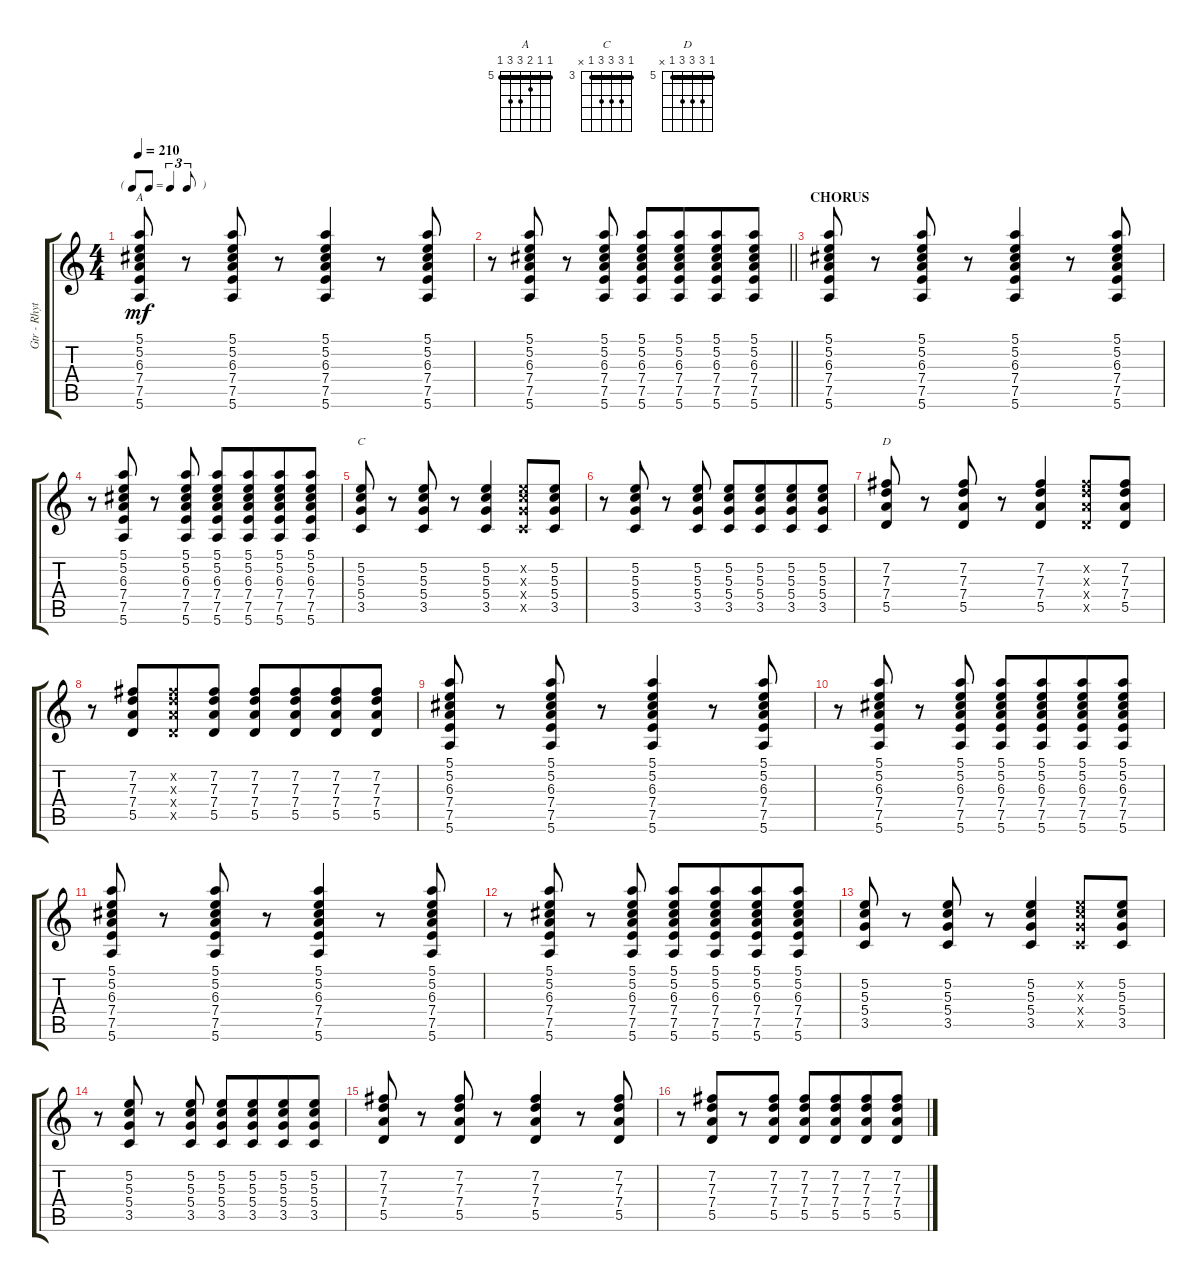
\track ("Gtr - Rhythm 1" "Gtr - Rhyt") {instrument overdrivenguitar}
\staff {score tabs}
\tuning (E4 B3 G3 D3 A2 E2) {hide}
\chord ("A" 5 5 6 7 7 5) {firstfret 5 barre 5}
\chord ("C" 3 5 5 5 3 x) {firstfret 3 barre 3}
\chord ("D" 5 7 7 7 5 x) {firstfret 5 barre 5}
\ts (4 4)
\tf triplet8th
\tempo 210
\clef g2
\ks c
(5.1 5.2 6.3 7.4 7.5 5.6).8{ch "A" dy mf} r.8 (5.1 5.2 6.3 7.4 7.5 5.6).8 r.8 (5.1 5.2 6.3 7.4 7.5 5.6).4 r.8 (5.1 5.2 6.3 7.4 7.5 5.6).8 |
\barLineRight lightlight
r.8 (5.1 5.2 6.3 7.4 7.5 5.6).8 r.8 (5.1 5.2 6.3 7.4 7.5 5.6).8 (5.1 5.2 6.3 7.4 7.5 5.6).8 (5.1 5.2 6.3 7.4 7.5 5.6).8{beam merge} (5.1 5.2 6.3 7.4 7.5 5.6).8 (5.1 5.2 6.3 7.4 7.5 5.6).8 |
\section ("" "CHORUS")
(5.1 5.2 6.3 7.4 7.5 5.6).8 r.8 (5.1 5.2 6.3 7.4 7.5 5.6).8 r.8 (5.1 5.2 6.3 7.4 7.5 5.6).4 r.8 (5.1 5.2 6.3 7.4 7.5 5.6).8 |
r.8 (5.1 5.2 6.3 7.4 7.5 5.6).8 r.8 (5.1 5.2 6.3 7.4 7.5 5.6).8 (5.1 5.2 6.3 7.4 7.5 5.6).8 (5.1 5.2 6.3 7.4 7.5 5.6).8{beam merge} (5.1 5.2 6.3 7.4 7.5 5.6).8 (5.1 5.2 6.3 7.4 7.5 5.6).8 |
(5.2 5.3 5.4 3.5).8{ch "C"} r.8 (5.2 5.3 5.4 3.5).8 r.8 (5.2 5.3 5.4 3.5).4 (5.2{x} 5.3{x} 5.4{x} 3.5{x}).8 (5.2 5.3 5.4 3.5).8 |
r.8 (5.2 5.3 5.4 3.5).8 r.8 (5.2 5.3 5.4 3.5).8 (5.2 5.3 5.4 3.5).8 (5.2 5.3 5.4 3.5).8{beam merge} (5.2 5.3 5.4 3.5).8 (5.2 5.3 5.4 3.5).8 |
(7.2 7.3 7.4 5.5).8{ch "D"} r.8 (7.2 7.3 7.4 5.5).8 r.8 (7.2 7.3 7.4 5.5).4 (7.2{x} 7.3{x} 7.4{x} 5.5{x}).8 (7.2 7.3 7.4 5.5).8 |
r.8 (7.2 7.3 7.4 5.5).8{beam merge} (7.2{x} 7.3{x} 7.4{x} 5.5{x}).8 (7.2 7.3 7.4 5.5).8 (7.2 7.3 7.4 5.5).8 (7.2 7.3 7.4 5.5).8{beam merge} (7.2 7.3 7.4 5.5).8 (7.2 7.3 7.4 5.5).8 |
(5.1 5.2 6.3 7.4 7.5 5.6).8 r.8 (5.1 5.2 6.3 7.4 7.5 5.6).8 r.8 (5.1 5.2 6.3 7.4 7.5 5.6).4 r.8 (5.1 5.2 6.3 7.4 7.5 5.6).8 |
r.8 (5.1 5.2 6.3 7.4 7.5 5.6).8 r.8 (5.1 5.2 6.3 7.4 7.5 5.6).8 (5.1 5.2 6.3 7.4 7.5 5.6).8 (5.1 5.2 6.3 7.4 7.5 5.6).8{beam merge} (5.1 5.2 6.3 7.4 7.5 5.6).8 (5.1 5.2 6.3 7.4 7.5 5.6).8 |
(5.1 5.2 6.3 7.4 7.5 5.6).8 r.8 (5.1 5.2 6.3 7.4 7.5 5.6).8 r.8 (5.1 5.2 6.3 7.4 7.5 5.6).4 r.8 (5.1 5.2 6.3 7.4 7.5 5.6).8 |
r.8 (5.1 5.2 6.3 7.4 7.5 5.6).8 r.8 (5.1 5.2 6.3 7.4 7.5 5.6).8 (5.1 5.2 6.3 7.4 7.5 5.6).8 (5.1 5.2 6.3 7.4 7.5 5.6).8{beam merge} (5.1 5.2 6.3 7.4 7.5 5.6).8 (5.1 5.2 6.3 7.4 7.5 5.6).8 |
(5.2 5.3 5.4 3.5).8 r.8 (5.2 5.3 5.4 3.5).8 r.8 (5.2 5.3 5.4 3.5).4 (5.2{x} 5.3{x} 5.4{x} 3.5{x}).8 (5.2 5.3 5.4 3.5).8 |
r.8 (5.2 5.3 5.4 3.5).8 r.8 (5.2 5.3 5.4 3.5).8 (5.2 5.3 5.4 3.5).8 (5.2 5.3 5.4 3.5).8{beam merge} (5.2 5.3 5.4 3.5).8 (5.2 5.3 5.4 3.5).8 |
(7.2 7.3 7.4 5.5).8 r.8 (7.2 7.3 7.4 5.5).8 r.8 (7.2 7.3 7.4 5.5).4 r.8 (7.2 7.3 7.4 5.5).8 |
r.8 (7.2 7.3 7.4 5.5).8{beam merge} r.8 (7.2 7.3 7.4 5.5).8 (7.2 7.3 7.4 5.5).8 (7.2 7.3 7.4 5.5).8{beam merge} (7.2 7.3 7.4 5.5).8 (7.2 7.3 7.4 5.5).8
